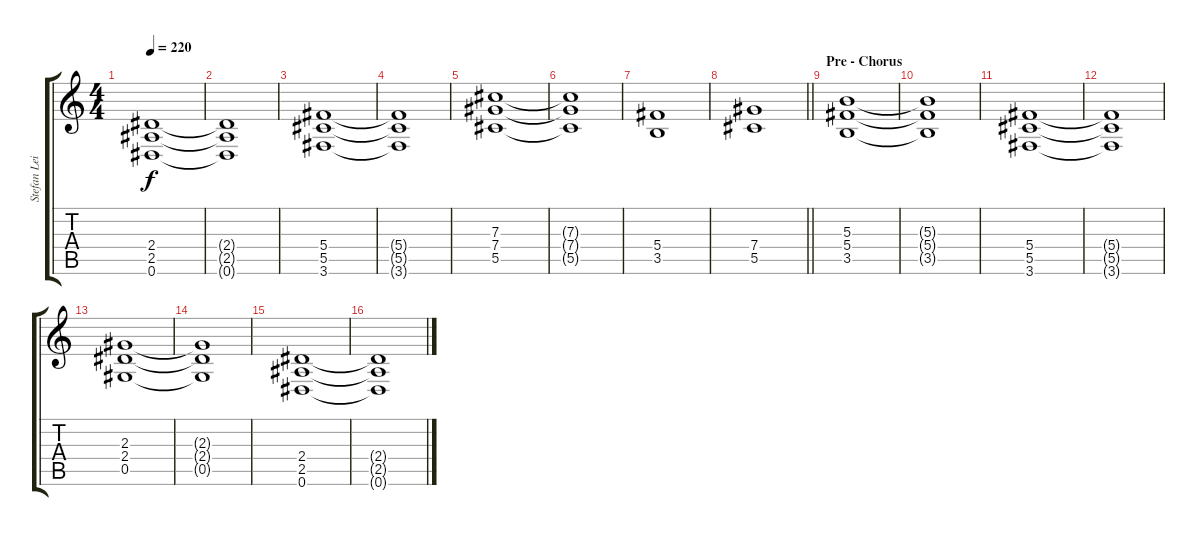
\track ("Stefan Leibing" "Stefan Lei") {instrument distortionguitar}
\staff {score tabs}
\tuning (Eb4 Bb3 Gb3 Db3 Ab2 Eb2) {hide}
\ts (4 4)
\tempo 220
\clef g2
\ks c
(2.4 2.5 0.6).1{dy f} |
(2.4{t} 2.5{t} 0.6{t}).1 |
(5.4 5.5 3.6).1 |
(5.4{t} 5.5{t} 3.6{t}).1 |
(7.3 7.4 5.5).1 |
(7.3{t} 7.4{t} 5.5{t}).1 |
(5.4 3.5).1 |
\barLineRight lightlight
(7.4 5.5).1 |
\section ("" "Pre - Chorus")
(5.3 5.4 3.5).1 |
(5.3{t} 5.4{t} 3.5{t}).1 |
(5.4 5.5 3.6).1 |
(5.4{t} 5.5{t} 3.6{t}).1 |
(2.3 2.4 0.5).1 |
(2.3{t} 2.4{t} 0.5{t}).1 |
(2.4 2.5 0.6).1 |
(2.4{t} 2.5{t} 0.6{t}).1{volume 10}
